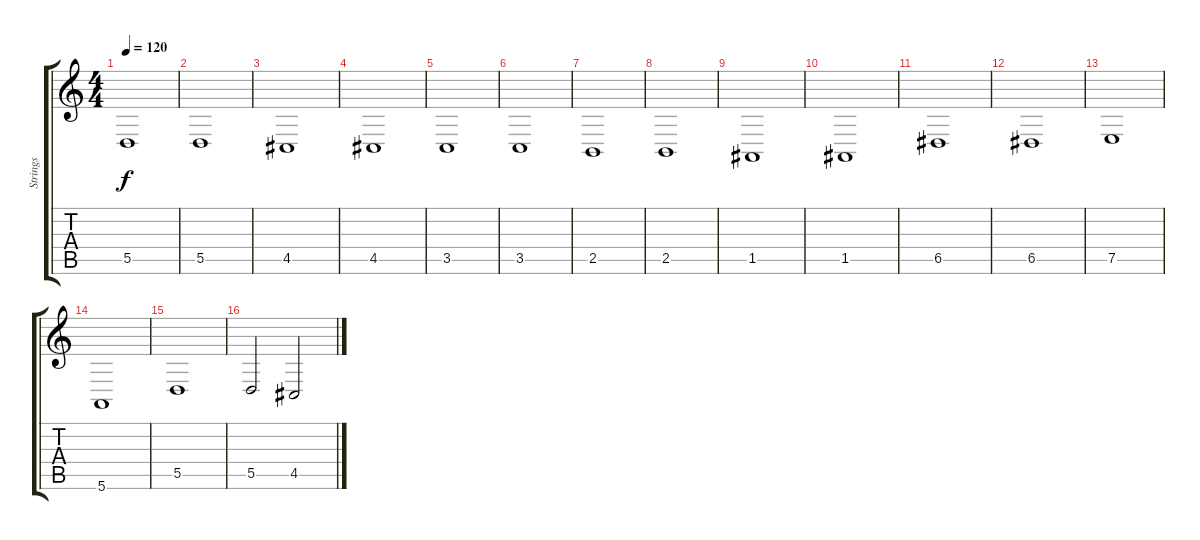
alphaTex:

\track ("Strings" "Strings") {instrument stringensemble2}
\staff {score tabs}
\tuning (E4 B3 G3 D3 A2 E2) {hide}
\ts (4 4)
\tempo 120
\clef g2
\ks c
5.5.1{dy f balance 6 instrument stringensemble2} |
5.5.1 |
4.5.1 |
4.5.1 |
3.5.1 |
3.5.1 |
2.5.1 |
2.5.1 |
1.5.1 |
1.5.1 |
6.5.1 |
6.5.1 |
7.5.1 |
5.6.1 |
5.5.1 |
5.5.2 4.5.2
